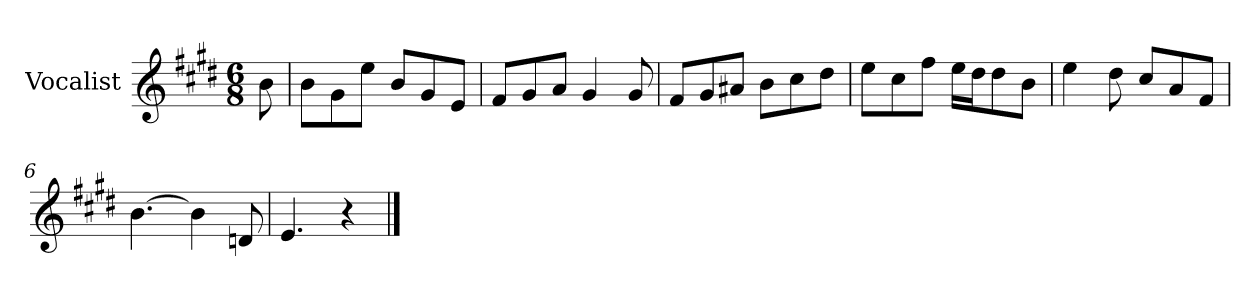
**kern
*part1
*staff1
*I"Vocalist
*k[f#c#g#d#]
*E:
*M6/8
=
8b
=1
8bL
8g#
8eeJ
8bL
8g#
8eJ
=2
8f#L
8g#
8aJ
4g#
8g#
=3
8f#L
8g#
8a#XJ
8bL
8cc#
8dd#J
=4
8eeL
8cc#
8ff#J
16eeLL
16dd#J
8dd#
8bJ
=5
4ee
8dd#
8cc#L
8a
8f#J
=6
[4.b
4b]
8dn
=7
4.e
4r
==
*-
